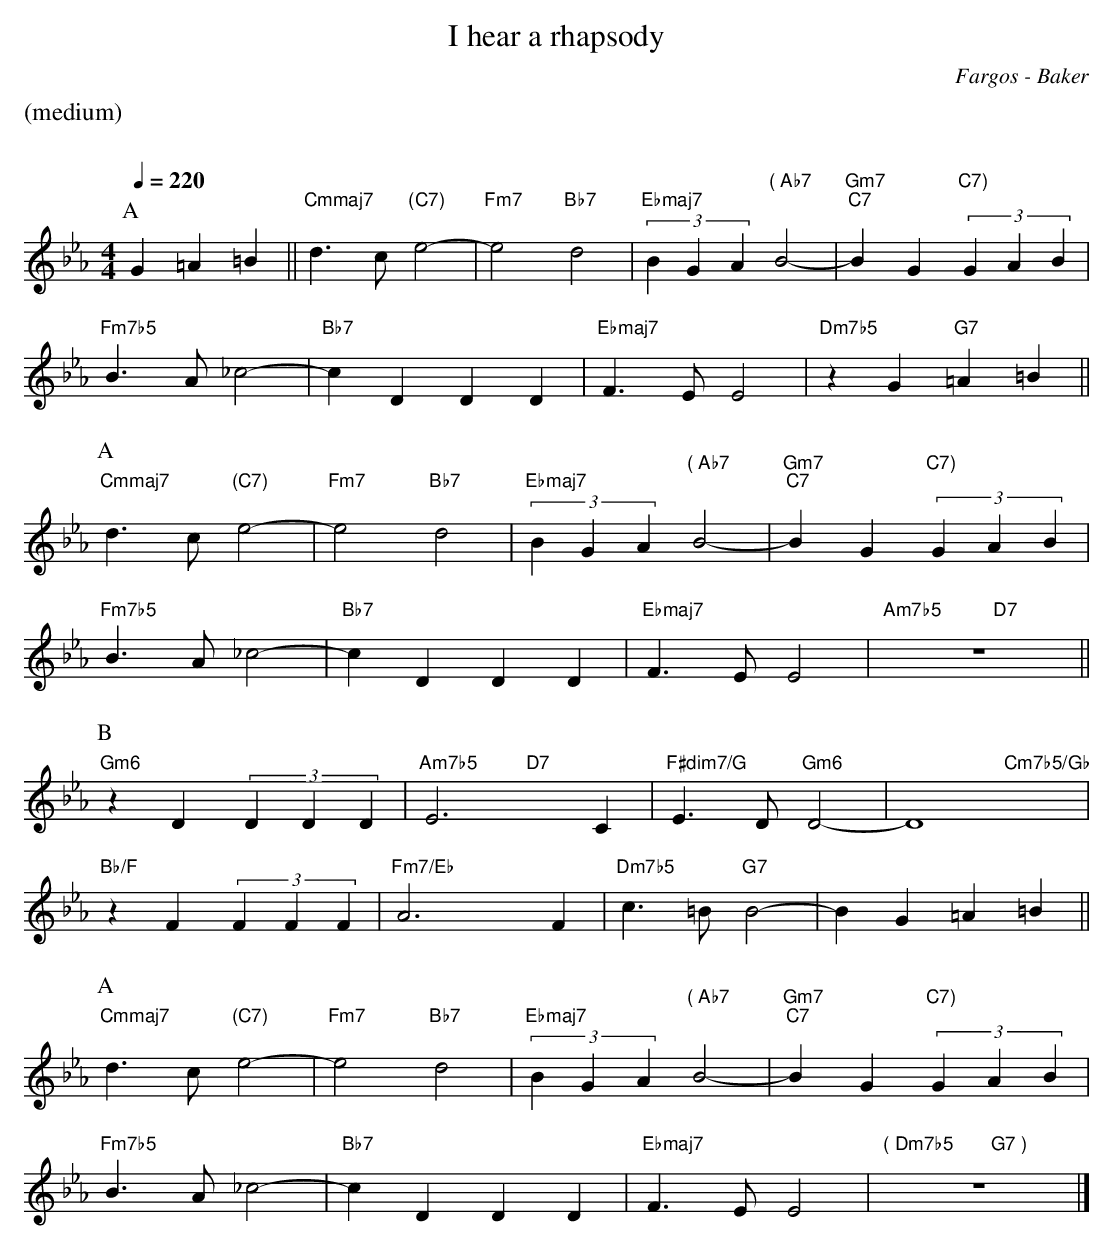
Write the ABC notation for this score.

X:1
T:I hear a rhapsody
M:4/4
L:1/4
C:Fargos - Baker
Q:1/4=220
%%staves (chords melody)
K:Eb
%%text (medium)
%%vskip 20
P:A
V:chords
x3 || "Cmmaj7"x2 "(C7)"x2 | "Fm7"x2 "Bb7"x2 |\
"Ebmaj7"x2 "( Ab7"" "x2 | "Gm7""C7"x2 "C7) "" "x2 |
"Fm7b5"x2 x2 | "Bb7"x2 x2 | "Ebmaj7"x2 x2 | "Dm7b5"x2 "G7"x2 ||
V:melody
G=A=B || d>c e2- | e2d2 | (3BGA B2- | BG(3GAB |
B>A_c2- | cDDD | F>EE2 | zG=A=B ||
P:A
V:chords
"Cmmaj7"x2 "(C7)"x2 | "Fm7"x2 "Bb7"x2 |\
"Ebmaj7"x2 "( Ab7"" "x2 | "Gm7""C7"x2 "C7) "" "x2 |
"Fm7b5"x2 x2 | "Bb7"x2 x2 | "Ebmaj7"x2 x2 | "Am7b5"x2 "D7"x2 ||
V:melody
d>c e2- | e2d2 | (3BGA B2- | BG(3GAB |
B>A_c2- | cDDD | F>EE2 | z4 ||
P:B
V:chords
"Gm6"x2 x2 | "Am7b5"x2 "D7"x2 | "F#dim7/G"x2 "Gm6"x2 | x2 "Cm7b5/Gb"x2 |
"Bb/F"x2 x2 | "Fm7/Eb"x2 x2 | "Dm7b5"x2 "G7"x2 | x2 x2 ||
V:melody
zD (3DDD | E3C | E>DD2- | D4 |
zF (3FFF | A3F | c>=BB2- | BG=A=B ||
P:A
V:chords
"Cmmaj7"x2 "(C7)"x2 | "Fm7"x2 "Bb7"x2 |\
"Ebmaj7"x2 "( Ab7"" "x2 | "Gm7""C7"x2 "C7) "" "x2 |
"Fm7b5"x2 x2 | "Bb7"x2 x2 | "Ebmaj7"x2 x2 | "( Dm7b5"x2 "G7 )"x2 |]
V:melody
d>c e2- | e2d2 | (3BGA B2- | BG(3GAB |
B>A_c2- | cDDD | F>EE2 | z4 |]
